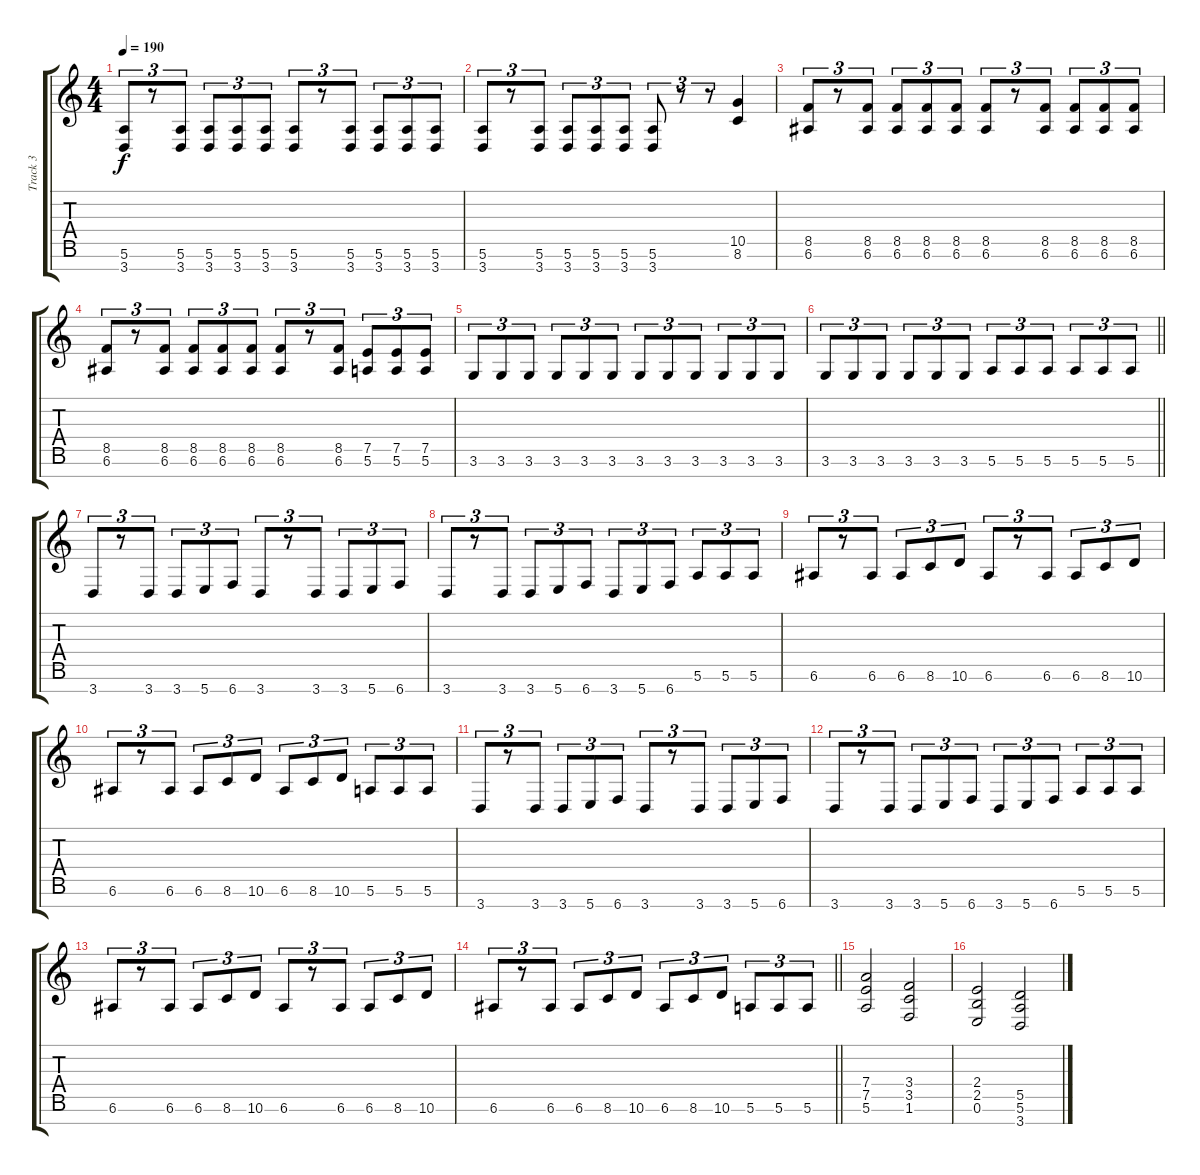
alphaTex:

\track ("Track 3" "Track 3") {instrument distortionguitar}
\staff {score tabs}
\tuning (E4 B3 G3 D3 A2 E2 B1) {hide}
\ts (4 4)
\section ("" "")
\tempo 190
\clef g2
\ks c
(5.6 3.7).8{tu (3 2) dy f} r.8{tu (3 2)} (5.6 3.7).8{tu (3 2)} (5.6 3.7).8{tu (3 2)} (5.6 3.7).8{tu (3 2)} (5.6 3.7).8{tu (3 2)} (5.6 3.7).8{tu (3 2)} r.8{tu (3 2)} (5.6 3.7).8{tu (3 2)} (5.6 3.7).8{tu (3 2)} (5.6 3.7).8{tu (3 2)} (5.6 3.7).8{tu (3 2)} |
(5.6 3.7).8{tu (3 2)} r.8{tu (3 2)} (5.6 3.7).8{tu (3 2)} (5.6 3.7).8{tu (3 2)} (5.6 3.7).8{tu (3 2)} (5.6 3.7).8{tu (3 2)} (5.6 3.7).8{tu (3 2)} r.8{tu (3 2)} r.8{tu (3 2)} (10.5 8.6).4 |
(8.5 6.6).8{tu (3 2)} r.8{tu (3 2)} (8.5 6.6).8{tu (3 2)} (8.5 6.6).8{tu (3 2)} (8.5 6.6).8{tu (3 2)} (8.5 6.6).8{tu (3 2)} (8.5 6.6).8{tu (3 2)} r.8{tu (3 2)} (8.5 6.6).8{tu (3 2)} (8.5 6.6).8{tu (3 2)} (8.5 6.6).8{tu (3 2)} (8.5 6.6).8{tu (3 2)} |
(8.5 6.6).8{tu (3 2)} r.8{tu (3 2)} (8.5 6.6).8{tu (3 2)} (8.5 6.6).8{tu (3 2)} (8.5 6.6).8{tu (3 2)} (8.5 6.6).8{tu (3 2)} (8.5 6.6).8{tu (3 2)} r.8{tu (3 2)} (8.5 6.6).8{tu (3 2)} (7.5 5.6).8{tu (3 2)} (7.5 5.6).8{tu (3 2)} (7.5 5.6).8{tu (3 2)} |
3.6.8{tu (3 2)} 3.6.8{tu (3 2)} 3.6.8{tu (3 2)} 3.6.8{tu (3 2)} 3.6.8{tu (3 2)} 3.6.8{tu (3 2)} 3.6.8{tu (3 2)} 3.6.8{tu (3 2)} 3.6.8{tu (3 2)} 3.6.8{tu (3 2)} 3.6.8{tu (3 2)} 3.6.8{tu (3 2)} |
\barLineRight lightlight
3.6.8{tu (3 2)} 3.6.8{tu (3 2)} 3.6.8{tu (3 2)} 3.6.8{tu (3 2)} 3.6.8{tu (3 2)} 3.6.8{tu (3 2)} 5.6.8{tu (3 2)} 5.6.8{tu (3 2)} 5.6.8{tu (3 2)} 5.6.8{tu (3 2)} 5.6.8{tu (3 2)} 5.6.8{tu (3 2)} |
3.7.8{tu (3 2)} r.8{tu (3 2)} 3.7.8{tu (3 2)} 3.7.8{tu (3 2)} 5.7.8{tu (3 2)} 6.7.8{tu (3 2)} 3.7.8{tu (3 2)} r.8{tu (3 2)} 3.7.8{tu (3 2)} 3.7.8{tu (3 2)} 5.7.8{tu (3 2)} 6.7.8{tu (3 2)} |
3.7.8{tu (3 2)} r.8{tu (3 2)} 3.7.8{tu (3 2)} 3.7.8{tu (3 2)} 5.7.8{tu (3 2)} 6.7.8{tu (3 2)} 3.7.8{tu (3 2)} 5.7.8{tu (3 2)} 6.7.8{tu (3 2)} 5.6.8{tu (3 2)} 5.6.8{tu (3 2)} 5.6.8{tu (3 2)} |
6.6.8{tu (3 2)} r.8{tu (3 2)} 6.6.8{tu (3 2)} 6.6.8{tu (3 2)} 8.6.8{tu (3 2)} 10.6.8{tu (3 2)} 6.6.8{tu (3 2)} r.8{tu (3 2)} 6.6.8{tu (3 2)} 6.6.8{tu (3 2)} 8.6.8{tu (3 2)} 10.6.8{tu (3 2)} |
6.6.8{tu (3 2)} r.8{tu (3 2)} 6.6.8{tu (3 2)} 6.6.8{tu (3 2)} 8.6.8{tu (3 2)} 10.6.8{tu (3 2)} 6.6.8{tu (3 2)} 8.6.8{tu (3 2)} 10.6.8{tu (3 2)} 5.6.8{tu (3 2)} 5.6.8{tu (3 2)} 5.6.8{tu (3 2)} |
3.7.8{tu (3 2)} r.8{tu (3 2)} 3.7.8{tu (3 2)} 3.7.8{tu (3 2)} 5.7.8{tu (3 2)} 6.7.8{tu (3 2)} 3.7.8{tu (3 2)} r.8{tu (3 2)} 3.7.8{tu (3 2)} 3.7.8{tu (3 2)} 5.7.8{tu (3 2)} 6.7.8{tu (3 2)} |
3.7.8{tu (3 2)} r.8{tu (3 2)} 3.7.8{tu (3 2)} 3.7.8{tu (3 2)} 5.7.8{tu (3 2)} 6.7.8{tu (3 2)} 3.7.8{tu (3 2)} 5.7.8{tu (3 2)} 6.7.8{tu (3 2)} 5.6.8{tu (3 2)} 5.6.8{tu (3 2)} 5.6.8{tu (3 2)} |
6.6.8{tu (3 2)} r.8{tu (3 2)} 6.6.8{tu (3 2)} 6.6.8{tu (3 2)} 8.6.8{tu (3 2)} 10.6.8{tu (3 2)} 6.6.8{tu (3 2)} r.8{tu (3 2)} 6.6.8{tu (3 2)} 6.6.8{tu (3 2)} 8.6.8{tu (3 2)} 10.6.8{tu (3 2)} |
\barLineRight lightlight
6.6.8{tu (3 2)} r.8{tu (3 2)} 6.6.8{tu (3 2)} 6.6.8{tu (3 2)} 8.6.8{tu (3 2)} 10.6.8{tu (3 2)} 6.6.8{tu (3 2)} 8.6.8{tu (3 2)} 10.6.8{tu (3 2)} 5.6.8{tu (3 2)} 5.6.8{tu (3 2)} 5.6.8{tu (3 2)} |
\section ("" "")
(7.4 7.5 5.6).2 (3.4 3.5 1.6).2 |
(2.4 2.5 0.6).2 (5.5 5.6 3.7).2
